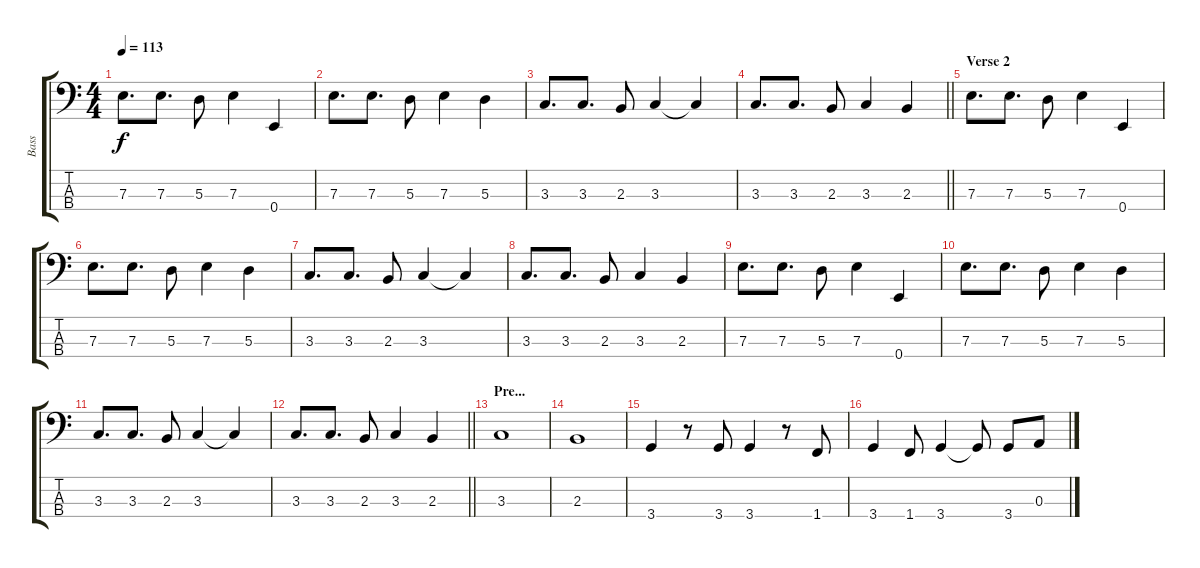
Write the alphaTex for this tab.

\track ("Bass" "Bass") {instrument electricbassfinger}
\staff {score tabs}
\tuning (G2 D2 A1 E1) {hide}
\ts (4 4)
\section ("" "")
\tempo 113
\clef f4
\ks c
7.3.8{d dy f} 7.3.8{d} 5.3.8 7.3.4 0.4.4 |
7.3.8{d} 7.3.8{d} 5.3.8 7.3.4 5.3.4 |
3.3.8{d} 3.3.8{d} 2.3.8 3.3.4 3.3{t}.4 |
\barLineRight lightlight
3.3.8{d} 3.3.8{d} 2.3.8 3.3.4 2.3.4 |
\section ("" "Verse 2")
7.3.8{d} 7.3.8{d} 5.3.8 7.3.4 0.4.4 |
7.3.8{d} 7.3.8{d} 5.3.8 7.3.4 5.3.4 |
3.3.8{d} 3.3.8{d} 2.3.8 3.3.4 3.3{t}.4 |
3.3.8{d} 3.3.8{d} 2.3.8 3.3.4 2.3.4 |
7.3.8{d} 7.3.8{d} 5.3.8 7.3.4 0.4.4 |
7.3.8{d} 7.3.8{d} 5.3.8 7.3.4 5.3.4 |
3.3.8{d} 3.3.8{d} 2.3.8 3.3.4 3.3{t}.4 |
\barLineRight lightlight
3.3.8{d} 3.3.8{d} 2.3.8 3.3.4 2.3.4 |
\section ("" "Pre...")
3.3.1 |
2.3.1 |
3.4.4 r.8 3.4.8 3.4.4 r.8 1.4.8 |
3.4.4 1.4.8 3.4.4 3.4{t}.8 3.4.8 0.3.8
